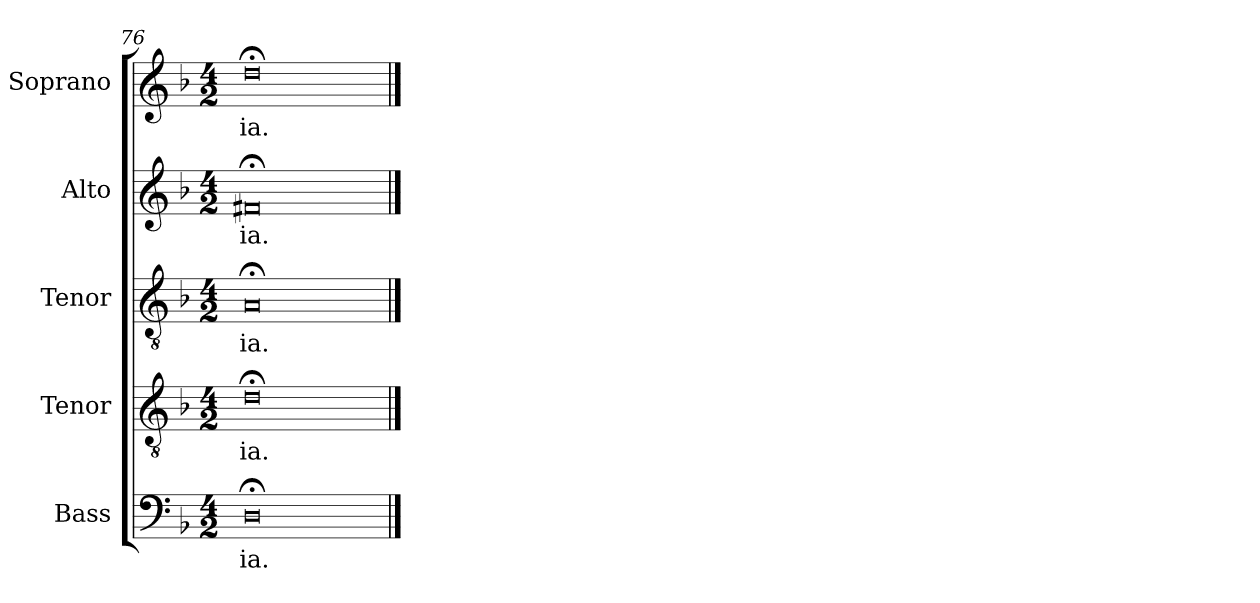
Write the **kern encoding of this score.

**kern	**text	**kern	**text	**kern	**text	**kern	**text	**kern	**text
*part5	*part5	*part4	*part4	*part3	*part3	*part2	*part2	*part1	*part1
*staff5	*staff5	*staff4	*staff4	*staff3	*staff3	*staff2	*staff2	*staff1	*staff1
*I"Bass	*	*I"Tenor	*	*I"Tenor	*	*I"Alto	*	*I"Soprano	*
*I'B.	*	*I'T.	*	*I'T.	*	*I'A.	*	*I'S.	*
*clefF4	*	*clefGv2	*	*clefGv2	*	*clefG2	*	*clefG2	*
*	*	*ITrd7c12	*	*ITrd7c12	*	*	*	*	*
*k[b-]	*	*k[b-]	*	*k[b-]	*	*k[b-]	*	*k[b-]	*
*F:	*	*F:	*	*F:	*	*F:	*	*F:	*
*M4/2	*	*M4/2	*	*M4/2	*	*M4/2	*	*M4/2	*
=76	=76	=76	=76	=76	=76	=76	=76	=76	=76
!	!LO:LY:b:color=#000000	!	!	!	!	!	!	!	!
!	!	!	!LO:LY:b:color=#000000	!	!	!	!	!	!
!	!	!	!	!	!LO:LY:b:color=#000000	!	!	!	!
!	!	!	!	!	!	!	!LO:LY:b:color=#000000	!	!
!	!	!	!	!	!	!	!	!	!LO:LY:b:color=#000000
0D;i	-ia.	0D;i	-ia.	0AA;i	-ia.	0f#X;i	-ia.	0dd;i	-ia.
==	==	==	==	==	==	==	==	==	==
*-	*-	*-	*-	*-	*-	*-	*-	*-	*-
